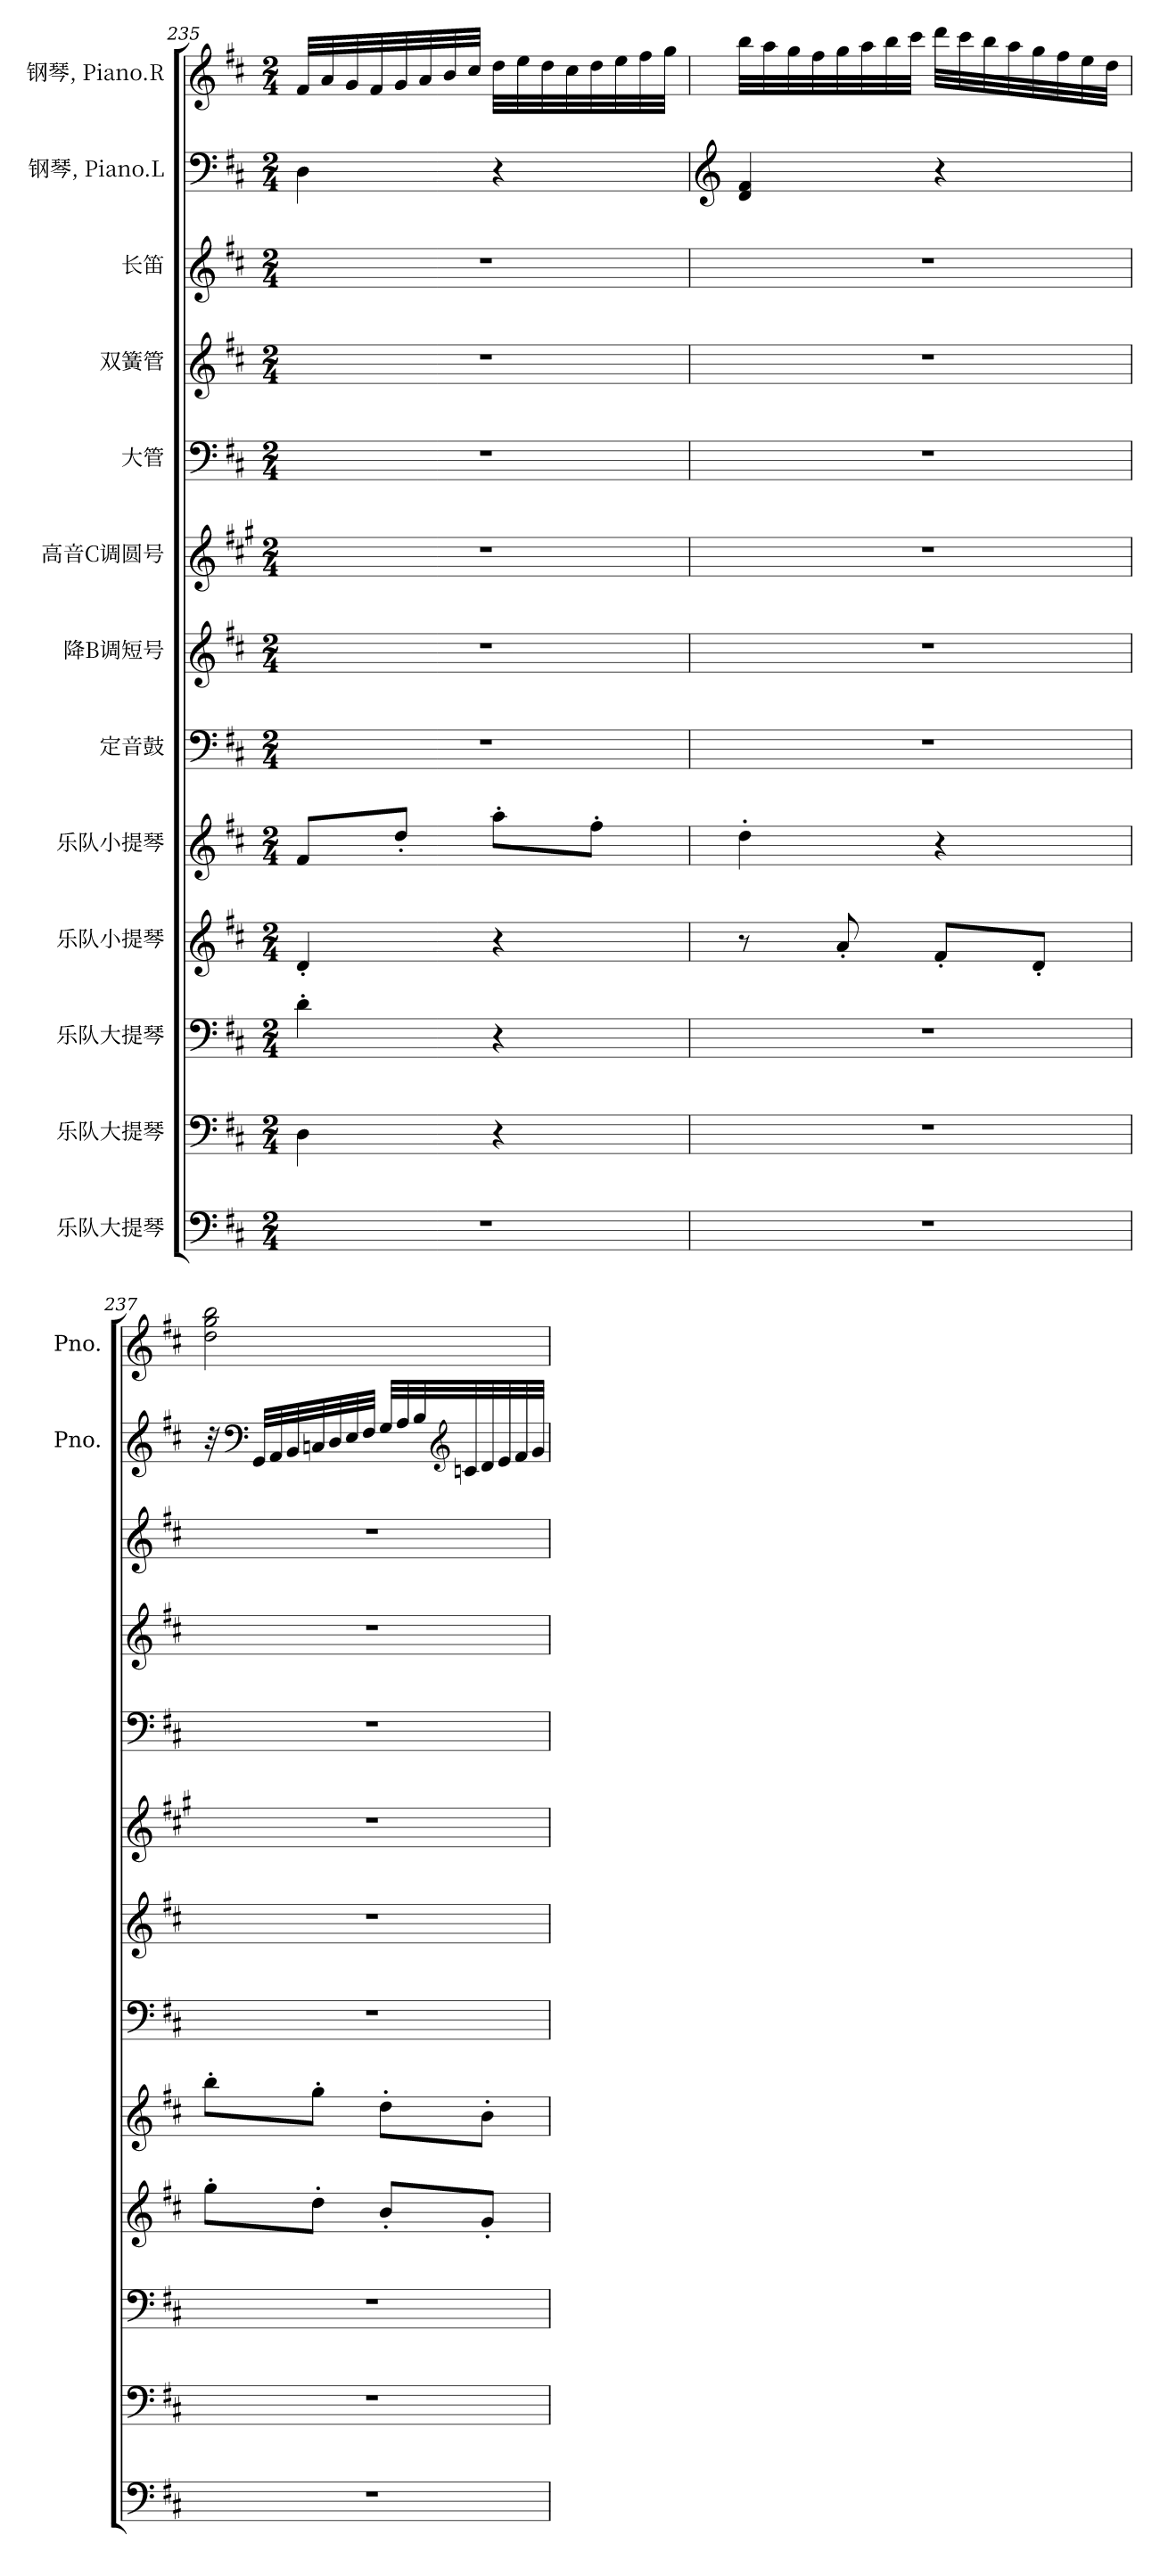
**kern	**kern	**kern	**kern	**kern	**kern	**kern	**kern	**kern	**kern	**kern	**kern	**kern
*part13	*part12	*part11	*part10	*part9	*part8	*part7	*part6	*part5	*part4	*part3	*part2	*part1
*staff13	*staff12	*staff11	*staff10	*staff9	*staff8	*staff7	*staff6	*staff5	*staff4	*staff3	*staff2	*staff1
*I"乐队大提琴	*I"乐队大提琴	*I"乐队大提琴	*I"乐队小提琴	*I"乐队小提琴	*I"定音鼓	*I"降B调短号	*I"高音C调圆号	*I"大管	*I"双簧管	*I"长笛	*I"钢琴, Piano.L	*I"钢琴, Piano.R
*	*	*	*	*	*	*	*	*	*	*	*I'Pno.	*I'Pno.
!!LO:PB:g=z
*clefF4	*clefF4	*clefF4	*clefG2	*clefG2	*clefF4	*clefG2	*clefG2	*clefF4	*clefG2	*clefG2	*clefF4	*clefG2
*	*	*	*	*	*	*ITrd1c2	*ITrd4c7	*	*	*	*	*
*k[f#c#]	*k[f#c#]	*k[f#c#]	*k[f#c#]	*k[f#c#]	*k[f#c#]	*k[]	*k[f#c#]	*k[f#c#]	*k[f#c#]	*k[f#c#]	*k[f#c#]	*k[f#c#]
*M2/4	*M2/4	*M2/4	*M2/4	*M2/4	*M2/4	*M2/4	*M2/4	*M2/4	*M2/4	*M2/4	*M2/4	*M2/4
=235	=235	=235	=235	=235	=235	=235	=235	=235	=235	=235	=235	=235
2r	4D\	4d'\	4d'/	8f#/L	2r	2r	2r	2r	2r	2r	4D\	32f#/LLL
.	.	.	.	.	.	.	.	.	.	.	.	32a/
.	.	.	.	.	.	.	.	.	.	.	.	32g/
.	.	.	.	.	.	.	.	.	.	.	.	32f#/
.	.	.	.	8dd'/J	.	.	.	.	.	.	.	32g/
.	.	.	.	.	.	.	.	.	.	.	.	32a/
.	.	.	.	.	.	.	.	.	.	.	.	32b/
.	.	.	.	.	.	.	.	.	.	.	.	32cc#/JJJ
.	4r	4r	4r	8aa'\L	.	.	.	.	.	.	4r	32dd\LLL
.	.	.	.	.	.	.	.	.	.	.	.	32ee\
.	.	.	.	.	.	.	.	.	.	.	.	32dd\
.	.	.	.	.	.	.	.	.	.	.	.	32cc#\
.	.	.	.	8ff#'\J	.	.	.	.	.	.	.	32dd\
.	.	.	.	.	.	.	.	.	.	.	.	32ee\
.	.	.	.	.	.	.	.	.	.	.	.	32ff#\
.	.	.	.	.	.	.	.	.	.	.	.	32gg\JJJ
=236	=236	=236	=236	=236	=236	=236	=236	=236	=236	=236	=236	=236
*	*	*	*	*	*	*	*	*	*	*	*clefG2	*
2r	2r	2r	8r	4dd'\	2r	2r	2r	2r	2r	2r	4d/ 4f#/	32bb\LLL
.	.	.	.	.	.	.	.	.	.	.	.	32aa\
.	.	.	.	.	.	.	.	.	.	.	.	32gg\
.	.	.	.	.	.	.	.	.	.	.	.	32ff#\
.	.	.	8a'/	.	.	.	.	.	.	.	.	32gg\
.	.	.	.	.	.	.	.	.	.	.	.	32aa\
.	.	.	.	.	.	.	.	.	.	.	.	32bb\
.	.	.	.	.	.	.	.	.	.	.	.	32ccc#\JJJ
.	.	.	8f#'/L	4r	.	.	.	.	.	.	4r	32ddd\LLL
.	.	.	.	.	.	.	.	.	.	.	.	32ccc#\
.	.	.	.	.	.	.	.	.	.	.	.	32bb\
.	.	.	.	.	.	.	.	.	.	.	.	32aa\
.	.	.	8d'/J	.	.	.	.	.	.	.	.	32gg\
.	.	.	.	.	.	.	.	.	.	.	.	32ff#\
.	.	.	.	.	.	.	.	.	.	.	.	32ee\
.	.	.	.	.	.	.	.	.	.	.	.	32dd\JJJ
!!LO:PB:g=z
=237	=237	=237	=237	=237	=237	=237	=237	=237	=237	=237	=237	=237
2r	2r	2r	8gg'\L	8bb'\L	2r	2r	2r	2r	2r	2r	32r	2dd\ 2gg\ 2bb\
*	*	*	*	*	*	*	*	*	*	*	*clefF4	*
.	.	.	.	.	.	.	.	.	.	.	32GG/LLL	.
.	.	.	.	.	.	.	.	.	.	.	32AA/	.
.	.	.	.	.	.	.	.	.	.	.	32BB/	.
.	.	.	8dd'\J	8gg'\J	.	.	.	.	.	.	32Cn/	.
.	.	.	.	.	.	.	.	.	.	.	32D/	.
.	.	.	.	.	.	.	.	.	.	.	32E/	.
.	.	.	.	.	.	.	.	.	.	.	32F#/JJJ	.
.	.	.	8b'/L	8dd'\L	.	.	.	.	.	.	32G/LLL	.
.	.	.	.	.	.	.	.	.	.	.	32A/	.
.	.	.	.	.	.	.	.	.	.	.	32B/	.
*	*	*	*	*	*	*	*	*	*	*	*clefG2	*
.	.	.	.	.	.	.	.	.	.	.	32cn/	.
.	.	.	8g'/J	8b'\J	.	.	.	.	.	.	32d/	.
.	.	.	.	.	.	.	.	.	.	.	32e/	.
.	.	.	.	.	.	.	.	.	.	.	32f#/	.
.	.	.	.	.	.	.	.	.	.	.	32g/JJJ	.
=	=	=	=	=	=	=	=	=	=	=	=	=
*-	*-	*-	*-	*-	*-	*-	*-	*-	*-	*-	*-	*-
